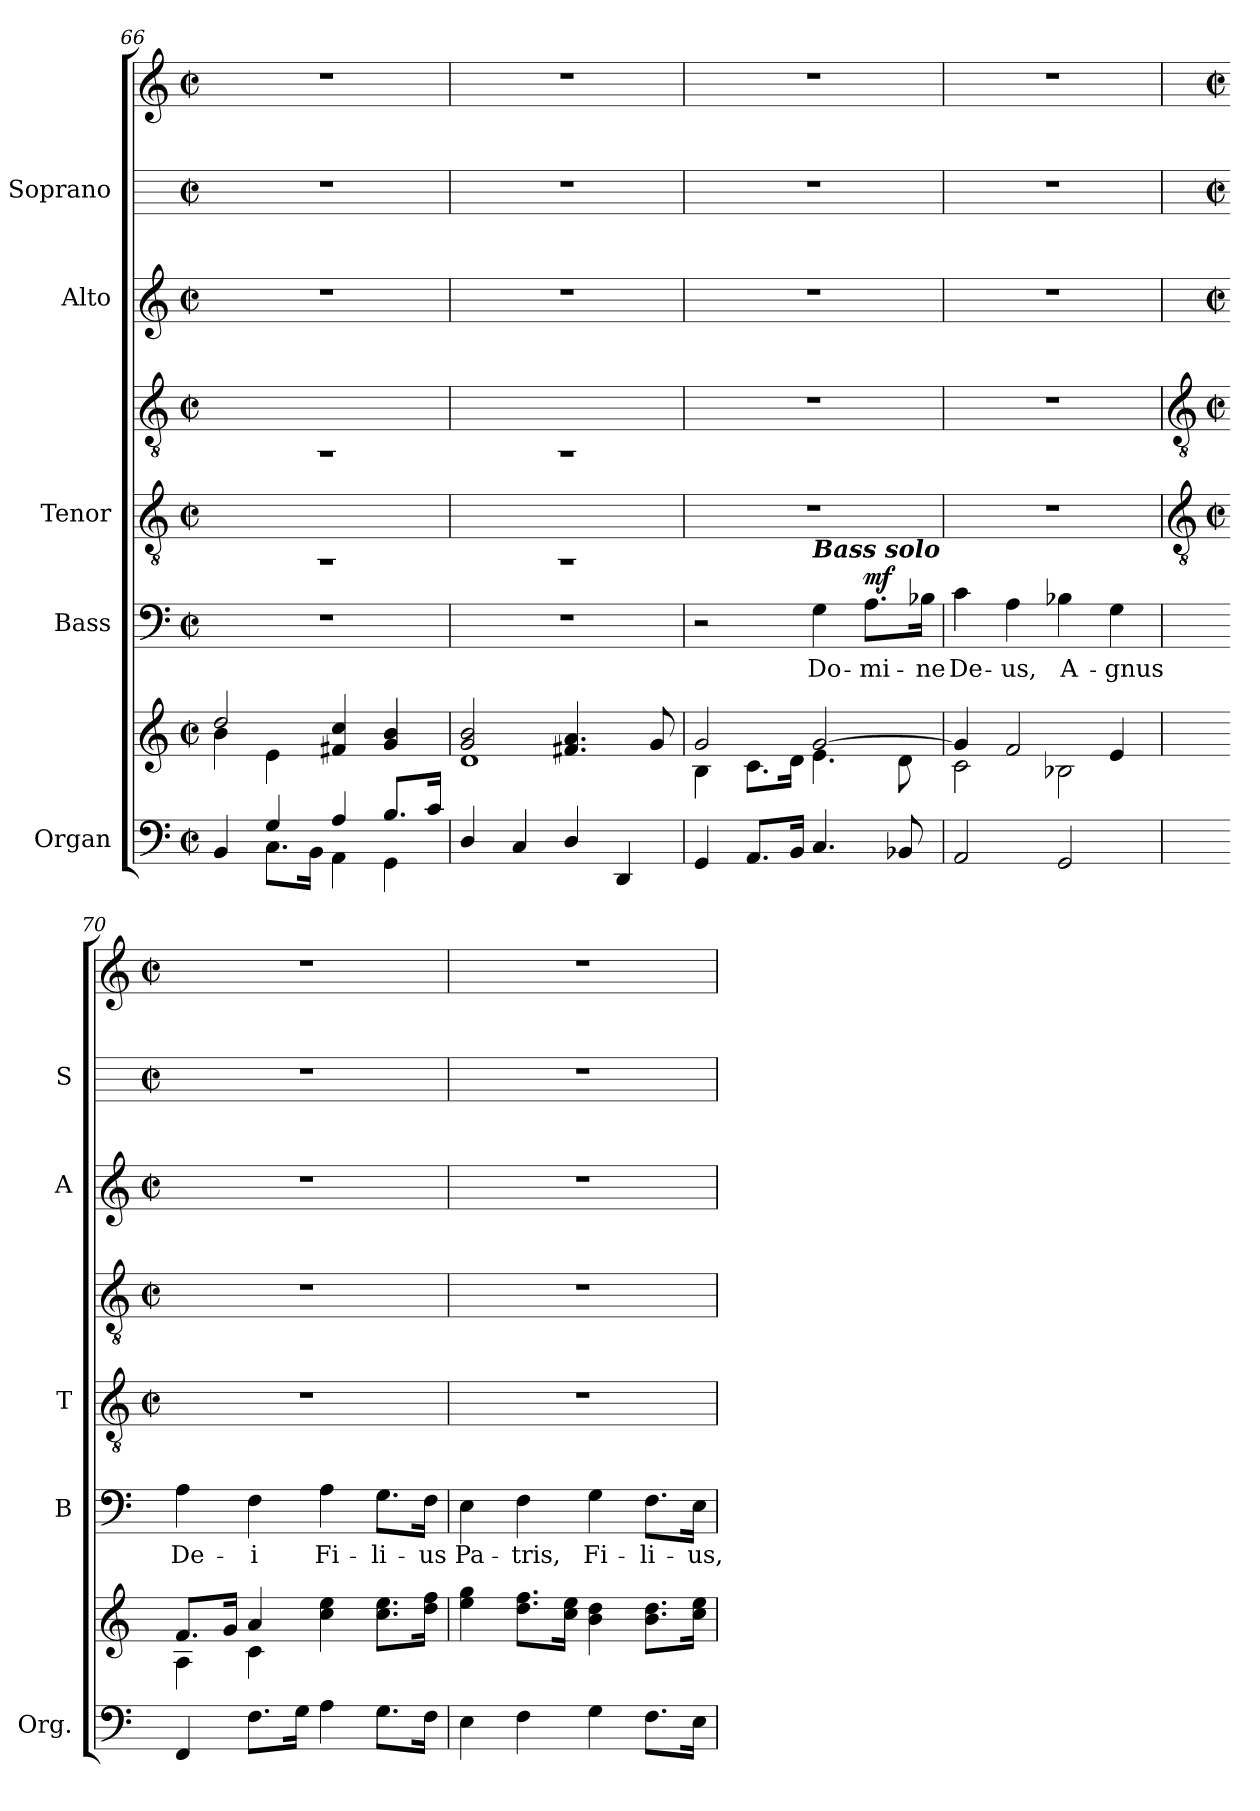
**kern	**kern	**kern	**text	**dynam	**kern	**kern	**kern	**kern	**kern
*part5	*part5	*part4	*part4	*part4	*part3	*part3	*part2	*part1	*part1
*staff8	*staff7	*staff6	*staff6	*staff6	*staff5	*staff4	*staff3	*staff2	*staff1
*I"Organ	*	*I"Bass	*	*	*I"Tenor	*	*I"Alto	*I"Soprano	*
*I'Org.	*	*I'B	*	*	*I'T	*	*I'A	*I'S	*
*clefF4	*clefG2	*clefF4	*	*	*clefGv2	*clefGv2	*clefG2	*	*clefG2
*k[]	*k[]	*k[]	*	*	*k[]	*k[]	*k[]	*k[]	*k[]
*C:	*C:	*C:	*	*	*C:	*C:	*C:	*C:	*C:
*M2/2	*M2/2	*M2/2	*	*	*M2/2	*M2/2	*M2/2	*M2/2	*M2/2
*met(c|)	*met(c|)	*met(c|)	*	*	*met(c|)	*met(c|)	*met(c|)	*met(c|)	*met(c|)
=66	=66	=66	=66	=66	=66	=66	=66	=66	=66
*^	*^	*	*	*	*	*	*	*	*
4BB	4ryy	2dd/	4b\	1r	.	.	1rBB	1rBB	1r	1r	1r
4G/	8.C\L	.	4e\	.	.	.	.	.	.	.	.
.	16BB\J	.	.	.	.	.	.	.	.	.	.
4A/	4AA\	4f#X/ 4cc/	2ryy	.	.	.	.	.	.	.	.
8.B/L	4GG\	4g/ 4b/	.	.	.	.	.	.	.	.	.
16c/J	.	.	.	.	.	.	.	.	.	.	.
=67	=67	=67	=67	=67	=67	=67	=67	=67	=67	=67	=67
4D/	2ryy	2g/ 2b/	1d\	1r	.	.	1rBB	1rBB	1r	1r	1r
4C	.	.	.	.	.	.	.	.	.	.	.
4D/	2ryy	4.f#X/ 4.a/	.	.	.	.	.	.	.	.	.
4DD	.	.	.	.	.	.	.	.	.	.	.
.	.	8g/	.	.	.	.	.	.	.	.	.
=68	=68	=68	=68	=68	=68	=68	=68	=68	=68	=68	=68
4GG	1ryy	2g/	4B\	2r	.	.	1r	1r	1r	1r	1r
8.AAL	.	.	8.c\L	.	.	.	.	.	.	.	.
16BBJ	.	.	16d\J	.	.	.	.	.	.	.	.
!	!	!	!	!LO:TX:a:Bi:t=Bass solo	!	!	!	!	!	!	!
!	!	!	!	!	!LO:LY:b	!	!	!	!	!	!
4.C	.	[2g/	4.e\	4G	Do-	.	.	.	.	.	.
!	!	!	!	!	!LO:LY:b	!LO:DY:b	!	!	!	!	!
.	.	.	.	8.A\L	-mi-	mf	.	.	.	.	.
8BB-X	.	.	8d\	.	.	.	.	.	.	.	.
!	!	!	!	!	!LO:LY:b	!	!	!	!	!	!
.	.	.	.	16B-X\Jk	-ne	.	.	.	.	.	.
=69	=69	=69	=69	=69	=69	=69	=69	=69	=69	=69	=69
!	!	!	!	!	!LO:LY:b	!	!	!	!	!	!
2AA	1ryy	4g/]	2c\	4c	De-	.	1r	1r	1r	1r	1r
!	!	!	!	!	!LO:LY:b	!	!	!	!	!	!
.	.	2f/	.	4A	-us,	.	.	.	.	.	.
!	!	!	!	!	!LO:LY:b	!	!	!	!	!	!
2GG	.	.	2B-X\	4B-X	A-	.	.	.	.	.	.
!	!	!	!	!	!LO:LY:b	!	!	!	!	!	!
.	.	4e/	.	4G	-gnus	.	.	.	.	.	.
*v	*v	*	*	*	*	*	*	*	*	*	*
!!LO:LB:g=z
=70	=70	=70	=70	=70	=70	=70	=70	=70	=70	=70
*	*	*	*	*	*	*clefGv2	*clefGv2	*	*	*
*	*	*	*	*	*	*k[]	*k[]	*	*	*
*	*	*	*	*	*	*C:	*C:	*	*	*
*	*	*	*	*	*	*M2/2	*M2/2	*M2/2	*M2/2	*M2/2
*	*	*	*	*	*	*met(c|)	*met(c|)	*met(c|)	*met(c|)	*met(c|)
!	!	!	!	!LO:LY:b	!	!	!	!	!	!
4FF	8.f/L	4A\	4A	De-	.	1r	1r	1r	1r	1r
.	16g/J	.	.	.	.	.	.	.	.	.
!	!	!	!	!LO:LY:b	!	!	!	!	!	!
8.F\L	4a/	4c\	4F	-i	.	.	.	.	.	.
16G\J	.	.	.	.	.	.	.	.	.	.
!	!	!	!	!LO:LY:b	!	!	!	!	!	!
4A\	4cc\ 4ee\	2ryy	4A	Fi-	.	.	.	.	.	.
!	!	!	!	!LO:LY:b	!	!	!	!	!	!
8.G\L	8.cc\ 8.ee\L	.	8.G\L	-li-	.	.	.	.	.	.
!	!	!	!	!LO:LY:b	!	!	!	!	!	!
16F\J	16dd\ 16ff\J	.	16F\Jk	-us	.	.	.	.	.	.
=71	=71	=71	=71	=71	=71	=71	=71	=71	=71	=71
!	!	!	!	!LO:LY:b	!	!	!	!	!	!
4E\	4ee\ 4gg\	2ryy	4E	Pa-	.	1r	1r	1r	1r	1r
!	!	!	!	!LO:LY:b	!	!	!	!	!	!
4F\	8.dd\ 8.ff\L	.	4F	-tris,	.	.	.	.	.	.
.	16cc\ 16ee\J	.	.	.	.	.	.	.	.	.
!	!	!	!	!LO:LY:b	!	!	!	!	!	!
4G\	4b\ 4dd\	2ryy	4G	Fi-	.	.	.	.	.	.
!	!	!	!	!LO:LY:b	!	!	!	!	!	!
8.F\L	8.b\ 8.dd\L	.	8.F\L	-li-	.	.	.	.	.	.
!	!	!	!	!LO:LY:b	!	!	!	!	!	!
16E\J	16cc\ 16ee\J	.	16E\Jk	-us,	.	.	.	.	.	.
*	*v	*v	*	*	*	*	*	*	*	*
=	=	=	=	=	=	=	=	=	=
*-	*-	*-	*-	*-	*-	*-	*-	*-	*-
